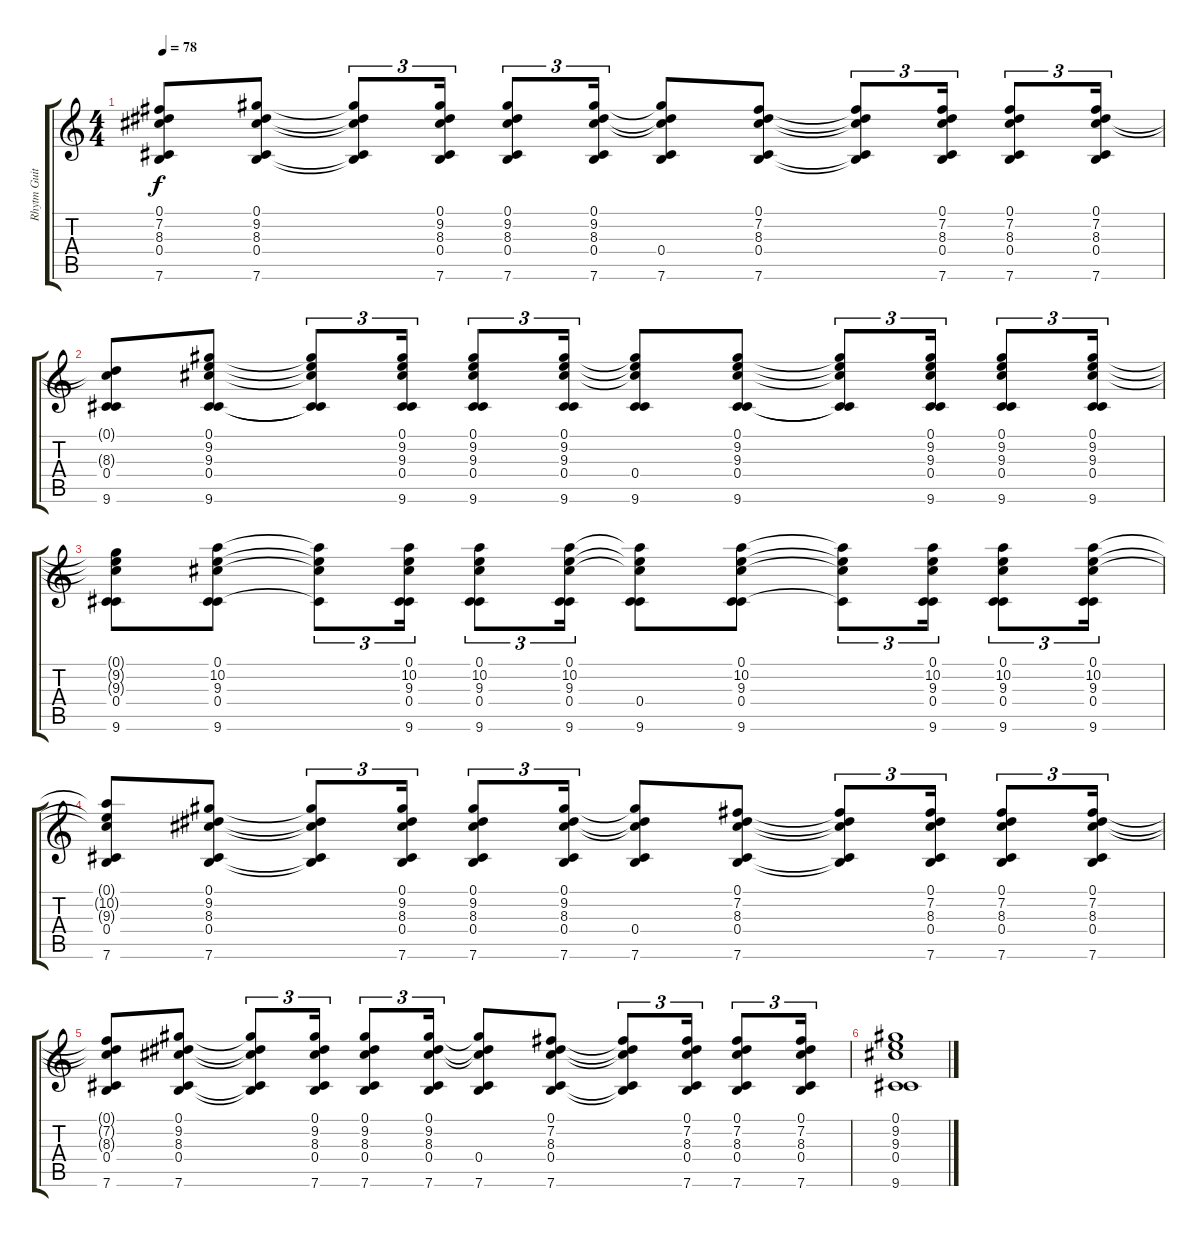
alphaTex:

\track ("Rhytm Guitar" "Rhytm Guit") {instrument acousticguitarsteel}
\staff {score tabs}
\tuning (Db4 B3 G3 Db3 A2 E2) {hide}
\ts (4 4)
\tempo 78
\clef g2
\ks c
(0.1{t} 7.2{t} 8.3{t} 0.4 7.6).8{dy f} (0.1 9.2 8.3 0.4 7.6).8 (0.1{t} 9.2{t} 8.3{t} 0.4{t} 7.6{t}).8{tu (3 2)} (0.1 9.2 8.3 0.4 7.6).16{tu (3 2)} (0.1 9.2 8.3 0.4 7.6).8{tu (3 2)} (0.1 9.2 8.3 0.4 7.6).16{tu (3 2)} (0.1{t} 9.2{t} 8.3{t} 0.4 7.6).8 (0.1 7.2 8.3 0.4 7.6).8 (0.1{t} 7.2{t} 8.3{t} 0.4{t} 7.6{t}).8{tu (3 2)} (0.1 7.2 8.3 0.4 7.6).16{tu (3 2)} (0.1 7.2 8.3 0.4 7.6).8{tu (3 2)} (0.1 7.2 8.3 0.4 7.6).16{tu (3 2)} |
(0.1{t} 8.3{t} 0.4 9.6).8 (0.1 9.2 9.3 0.4 9.6).8 (0.1{t} 9.2{t} 9.3{t} 0.4{t} 9.6{t}).8{tu (3 2)} (0.1 9.2 9.3 0.4 9.6).16{tu (3 2)} (0.1 9.2 9.3 0.4 9.6).8{tu (3 2)} (0.1 9.2 9.3 0.4 9.6).16{tu (3 2)} (0.1{t} 9.2{t} 9.3{t} 0.4 9.6).8 (0.1 9.2 9.3 0.4 9.6).8 (0.1{t} 9.2{t} 9.3{t} 0.4{t} 9.6{t}).8{tu (3 2)} (0.1 9.2 9.3 0.4 9.6).16{tu (3 2)} (0.1 9.2 9.3 0.4 9.6).8{tu (3 2)} (0.1 9.2 9.3 0.4 9.6).16{tu (3 2)} |
(0.1{t} 9.2{t} 9.3{t} 0.4 9.6).8 (0.1 10.2 9.3 0.4 9.6).8 (0.1{t} 10.2{t} 9.3{t} 0.4{t}).8{tu (3 2)} (0.1 10.2 9.3 0.4 9.6).16{tu (3 2)} (0.1 10.2 9.3 0.4 9.6).8{tu (3 2)} (0.1 10.2 9.3 0.4 9.6).16{tu (3 2)} (0.1{t} 10.2{t} 9.3{t} 0.4 9.6).8 (0.1 10.2 9.3 0.4 9.6).8 (0.1{t} 10.2{t} 9.3{t} 0.4{t}).8{tu (3 2)} (0.1 10.2 9.3 0.4 9.6).16{tu (3 2)} (0.1 10.2 9.3 0.4 9.6).8{tu (3 2)} (0.1 10.2 9.3 0.4 9.6).16{tu (3 2)} |
(0.1{t} 10.2{t} 9.3{t} 0.4 7.6).8 (0.1 9.2 8.3 0.4 7.6).8 (0.1{t} 9.2{t} 8.3{t} 0.4{t} 7.6{t}).8{tu (3 2)} (0.1 9.2 8.3 0.4 7.6).16{tu (3 2)} (0.1 9.2 8.3 0.4 7.6).8{tu (3 2)} (0.1 9.2 8.3 0.4 7.6).16{tu (3 2)} (0.1{t} 9.2{t} 8.3{t} 0.4 7.6).8 (0.1 7.2 8.3 0.4 7.6).8 (0.1{t} 7.2{t} 8.3{t} 0.4{t} 7.6{t}).8{tu (3 2)} (0.1 7.2 8.3 0.4 7.6).16{tu (3 2)} (0.1 7.2 8.3 0.4 7.6).8{tu (3 2)} (0.1 7.2 8.3 0.4 7.6).16{tu (3 2)} |
(0.1{t} 7.2{t} 8.3{t} 0.4 7.6).8 (0.1 9.2 8.3 0.4 7.6).8 (0.1{t} 9.2{t} 8.3{t} 0.4{t} 7.6{t}).8{tu (3 2)} (0.1 9.2 8.3 0.4 7.6).16{tu (3 2)} (0.1 9.2 8.3 0.4 7.6).8{tu (3 2)} (0.1 9.2 8.3 0.4 7.6).16{tu (3 2)} (0.1{t} 9.2{t} 8.3{t} 0.4 7.6).8 (0.1 7.2 8.3 0.4 7.6).8 (0.1{t} 7.2{t} 8.3{t} 0.4{t} 7.6{t}).8{tu (3 2)} (0.1 7.2 8.3 0.4 7.6).16{tu (3 2)} (0.1 7.2 8.3 0.4 7.6).8{tu (3 2)} (0.1 7.2 8.3 0.4 7.6).16{tu (3 2)} |
(0.1 9.2 9.3 0.4 9.6).1
